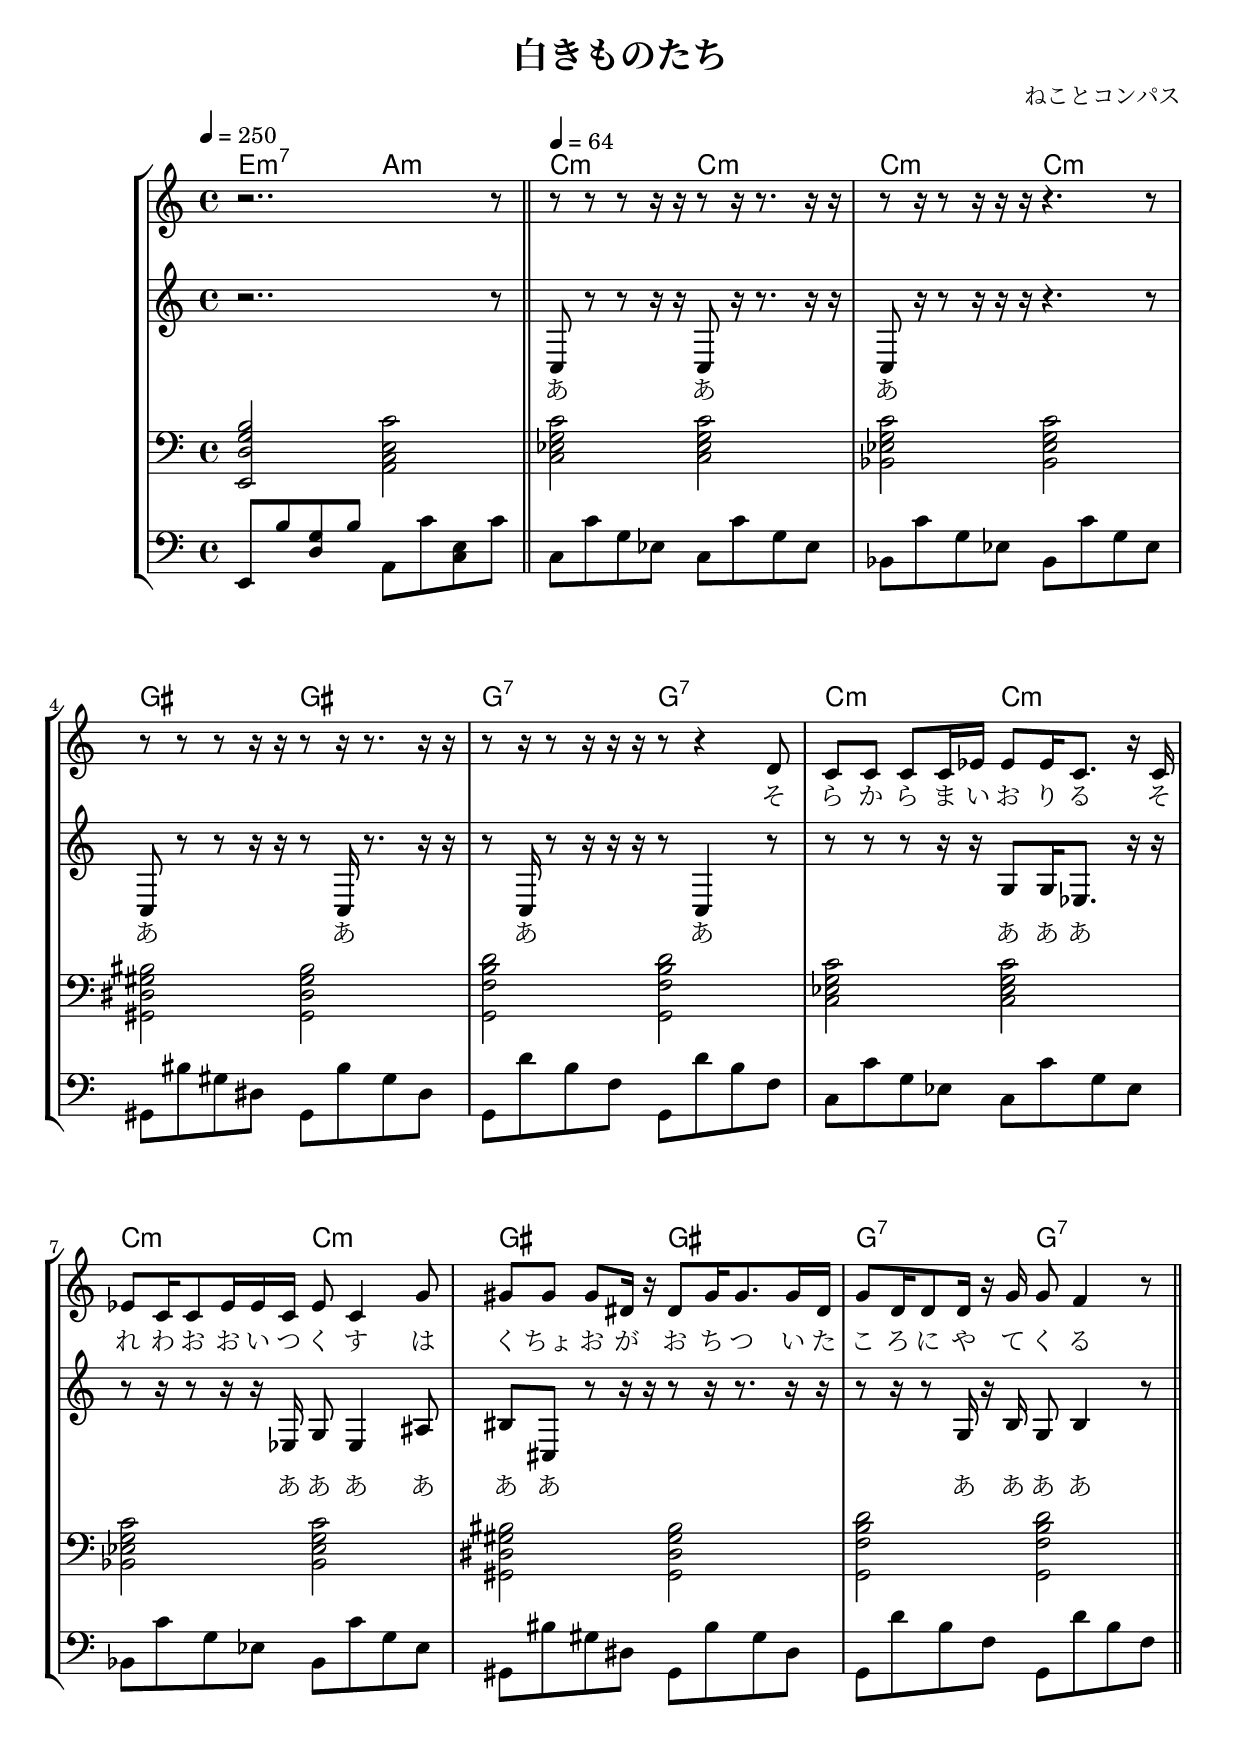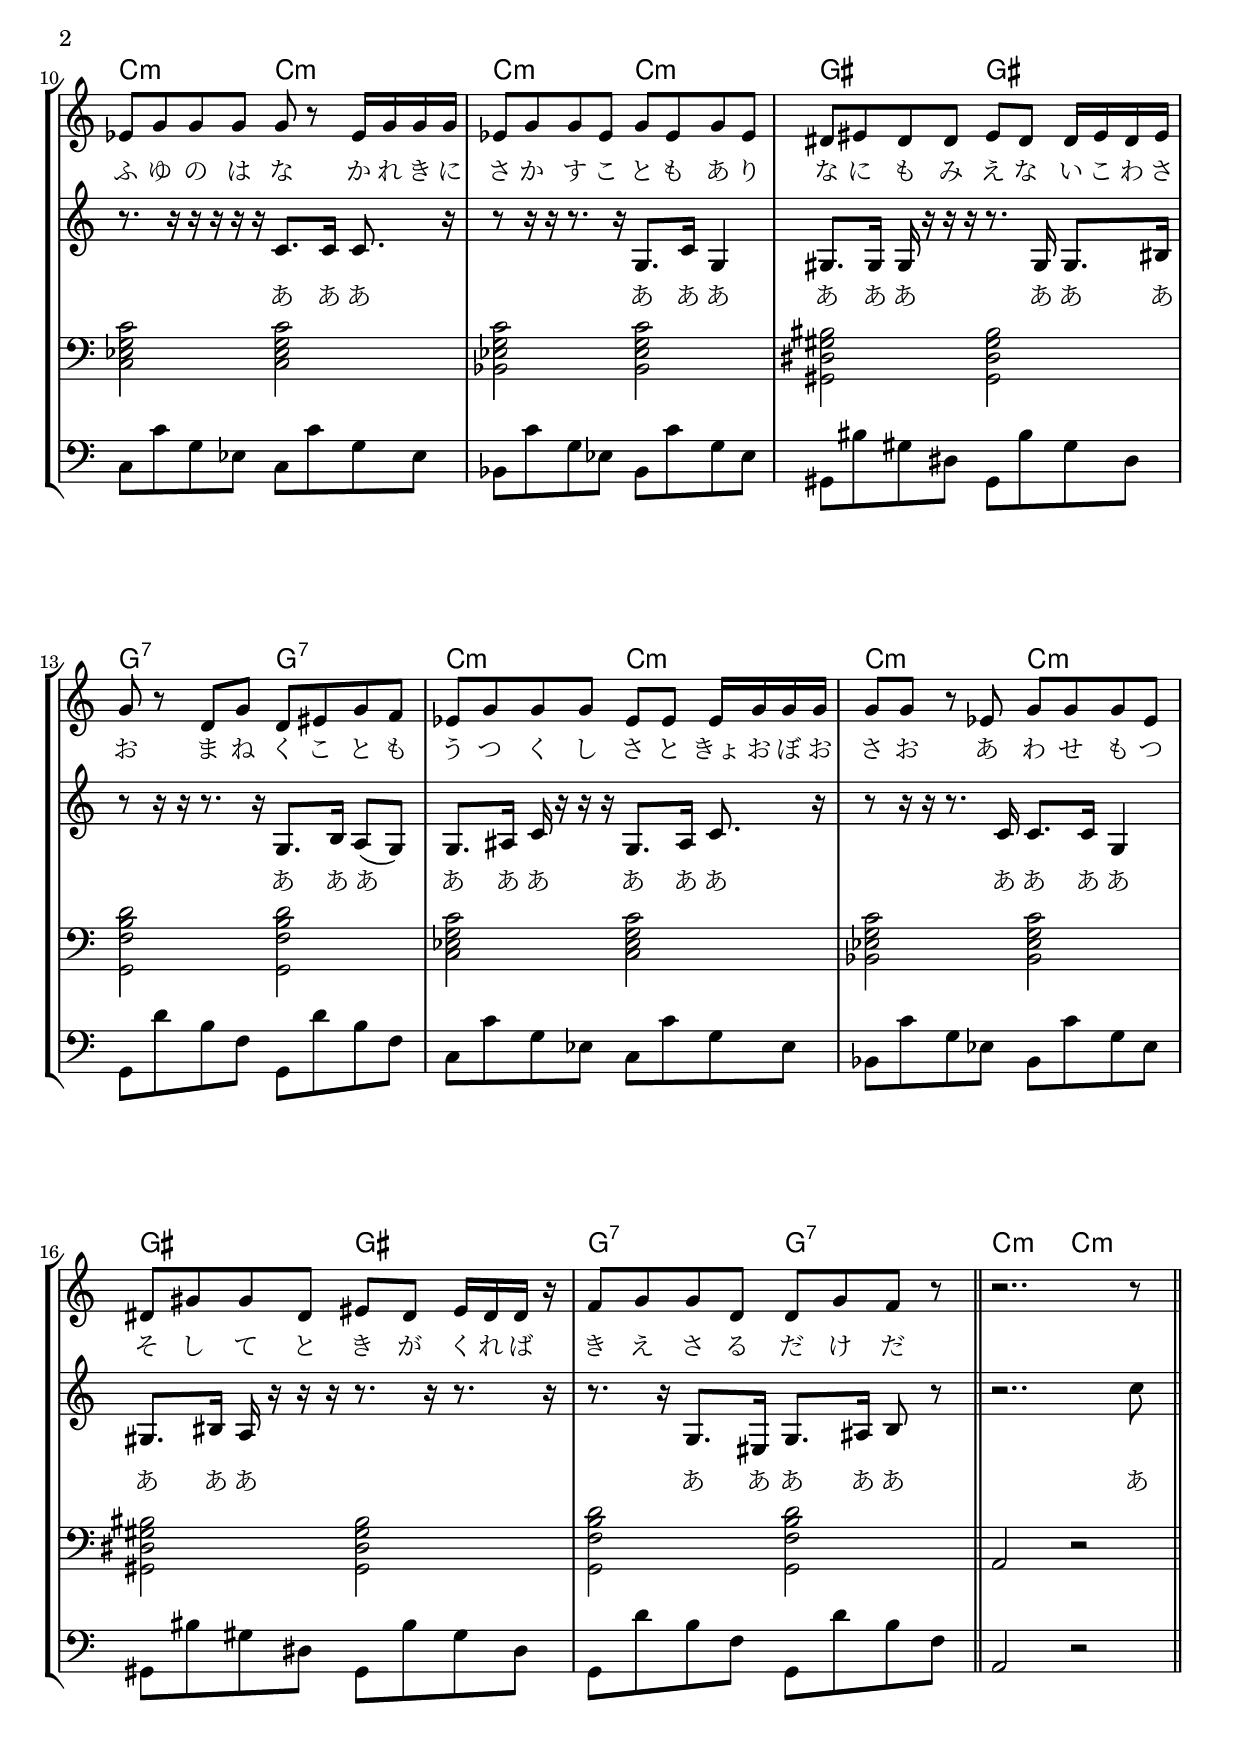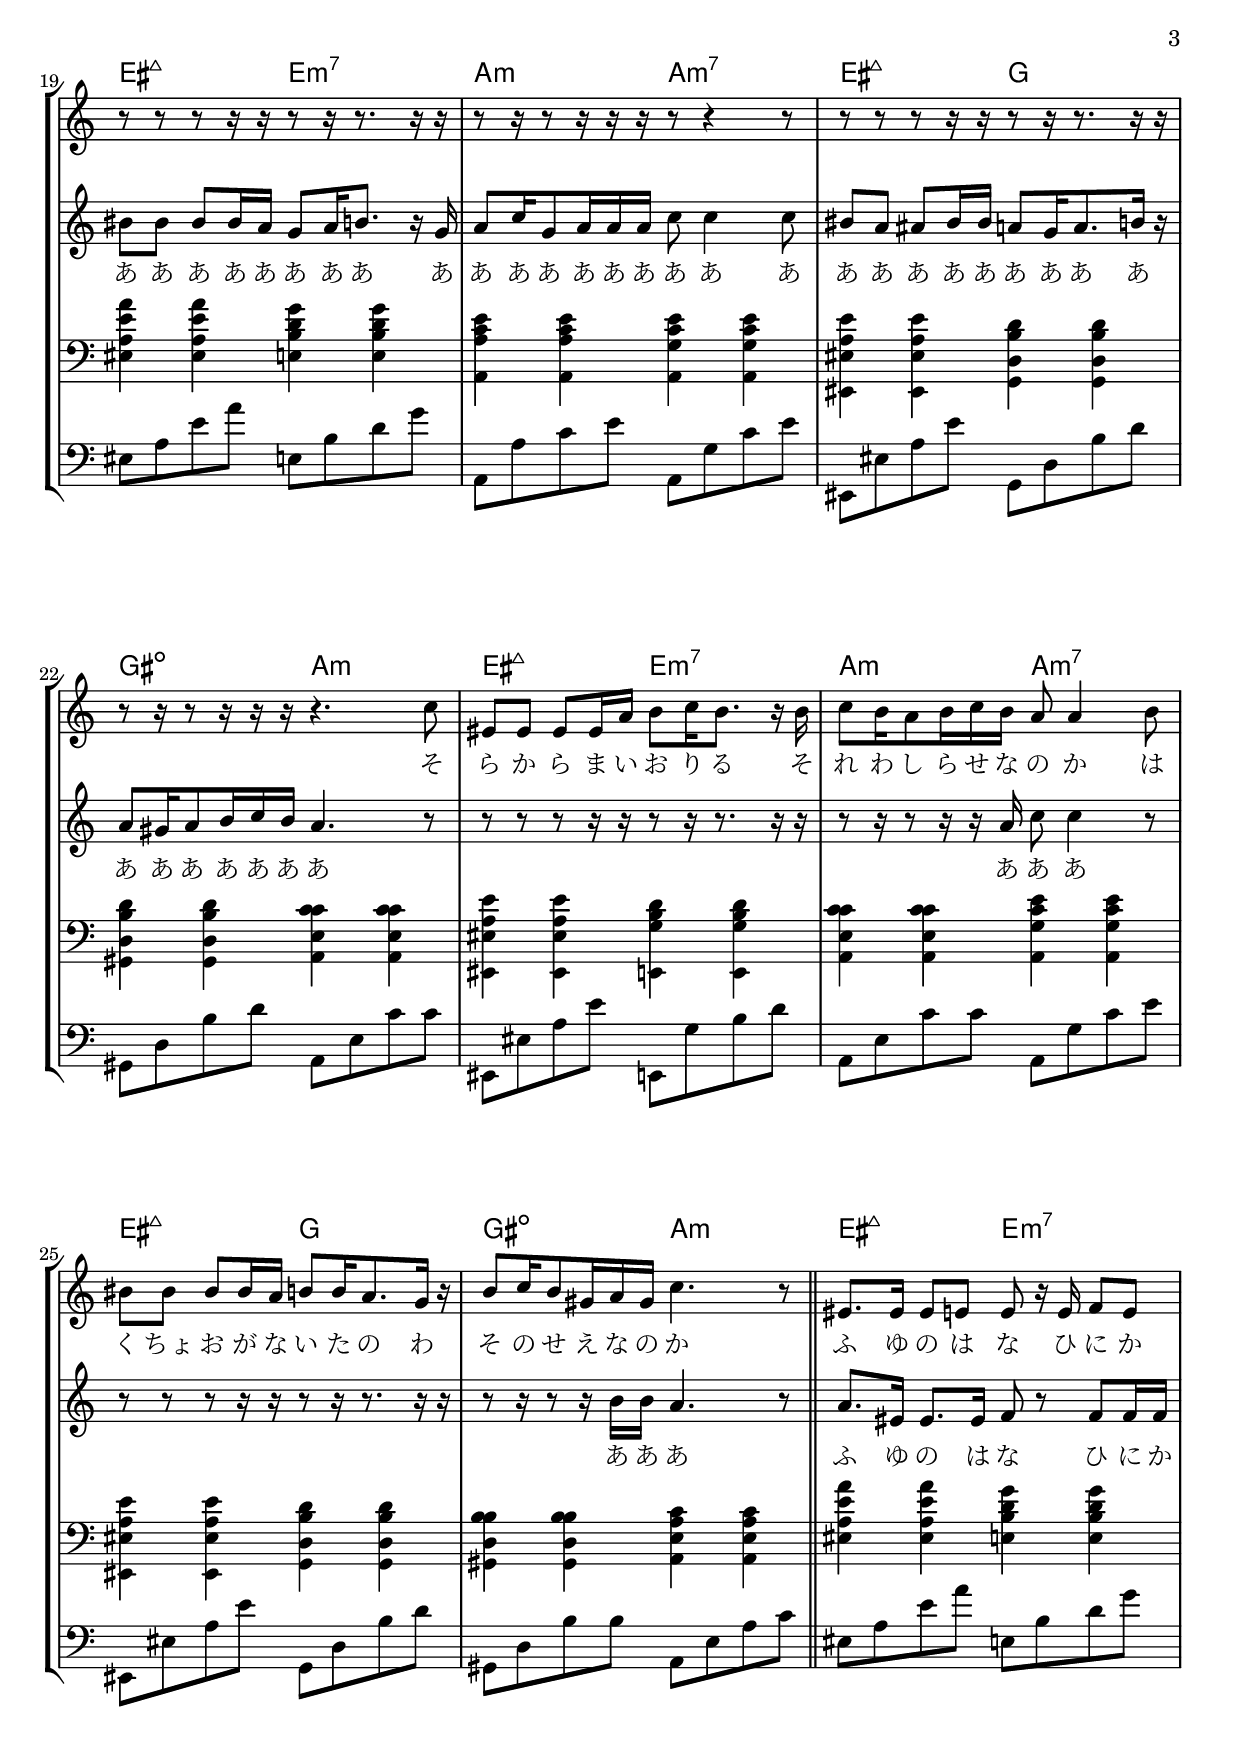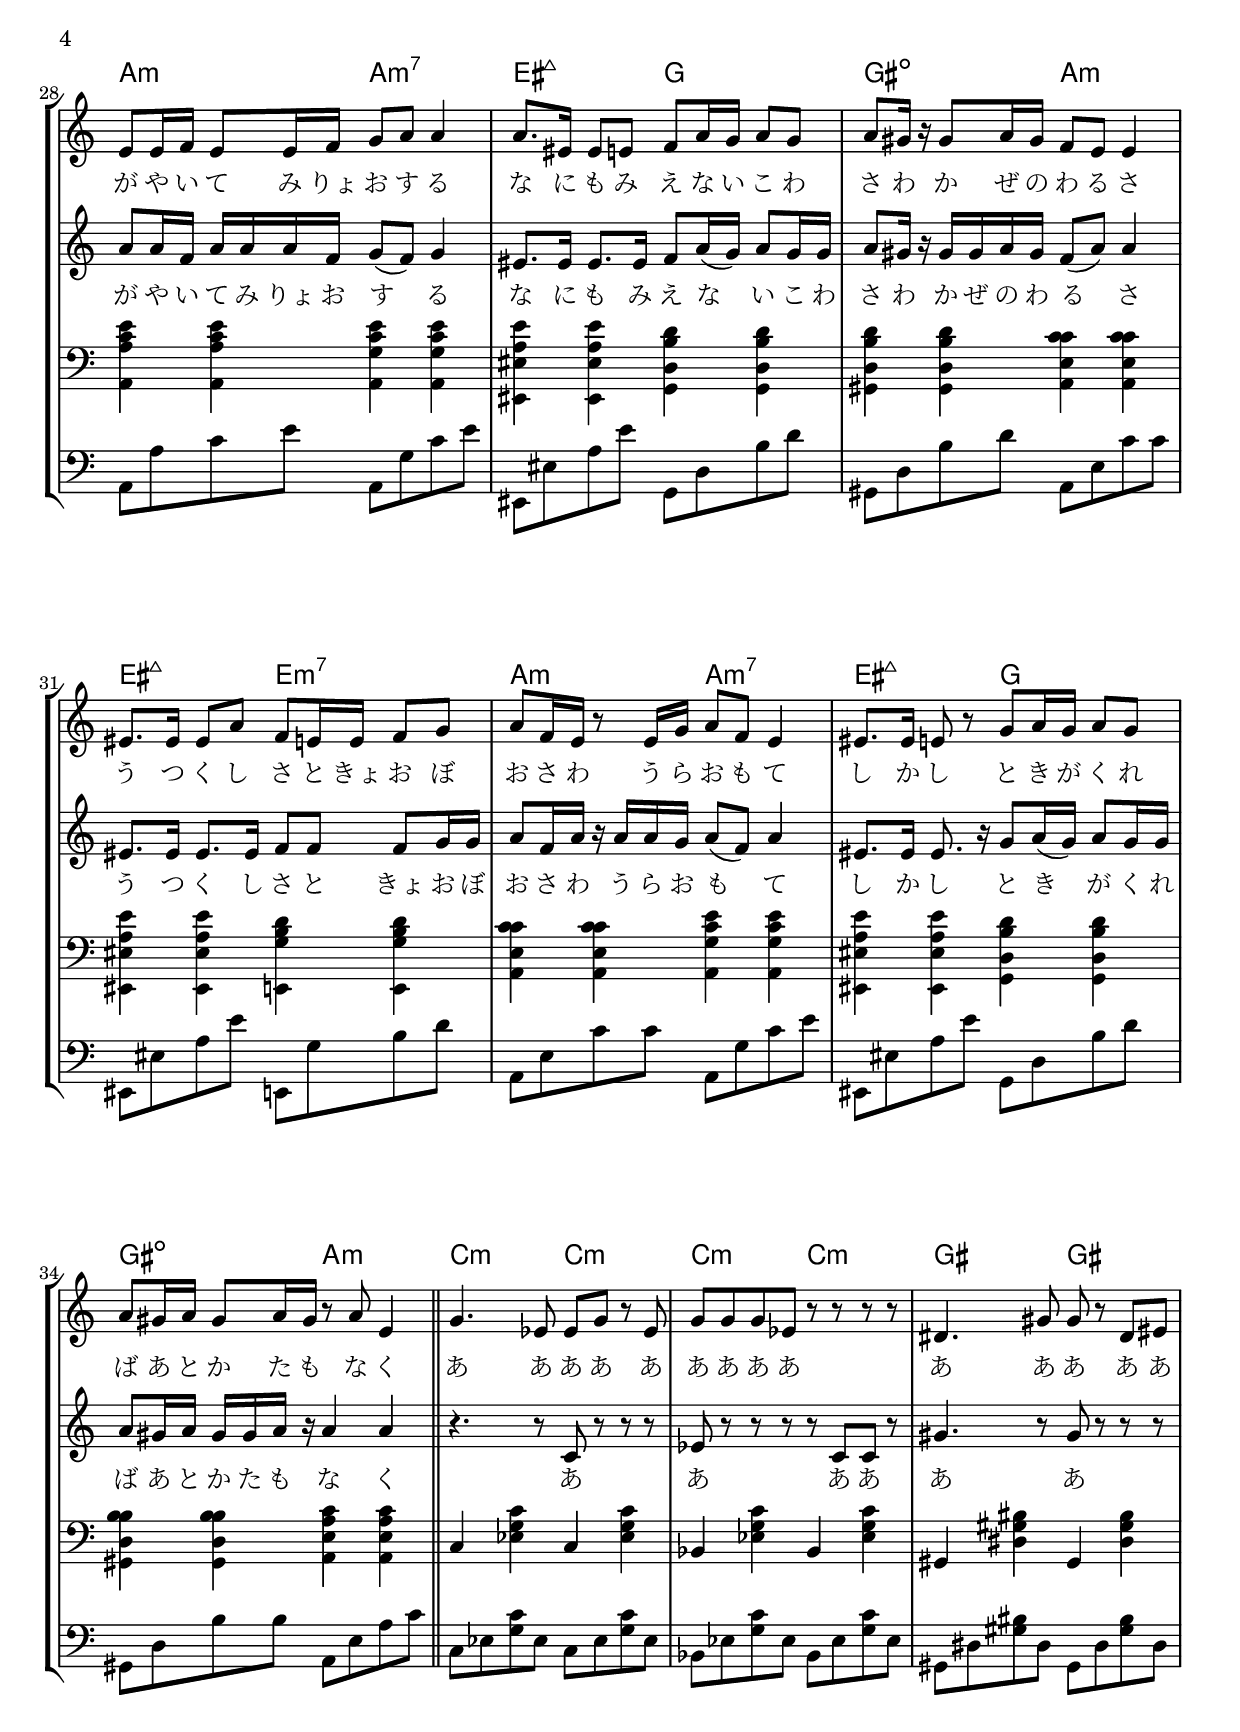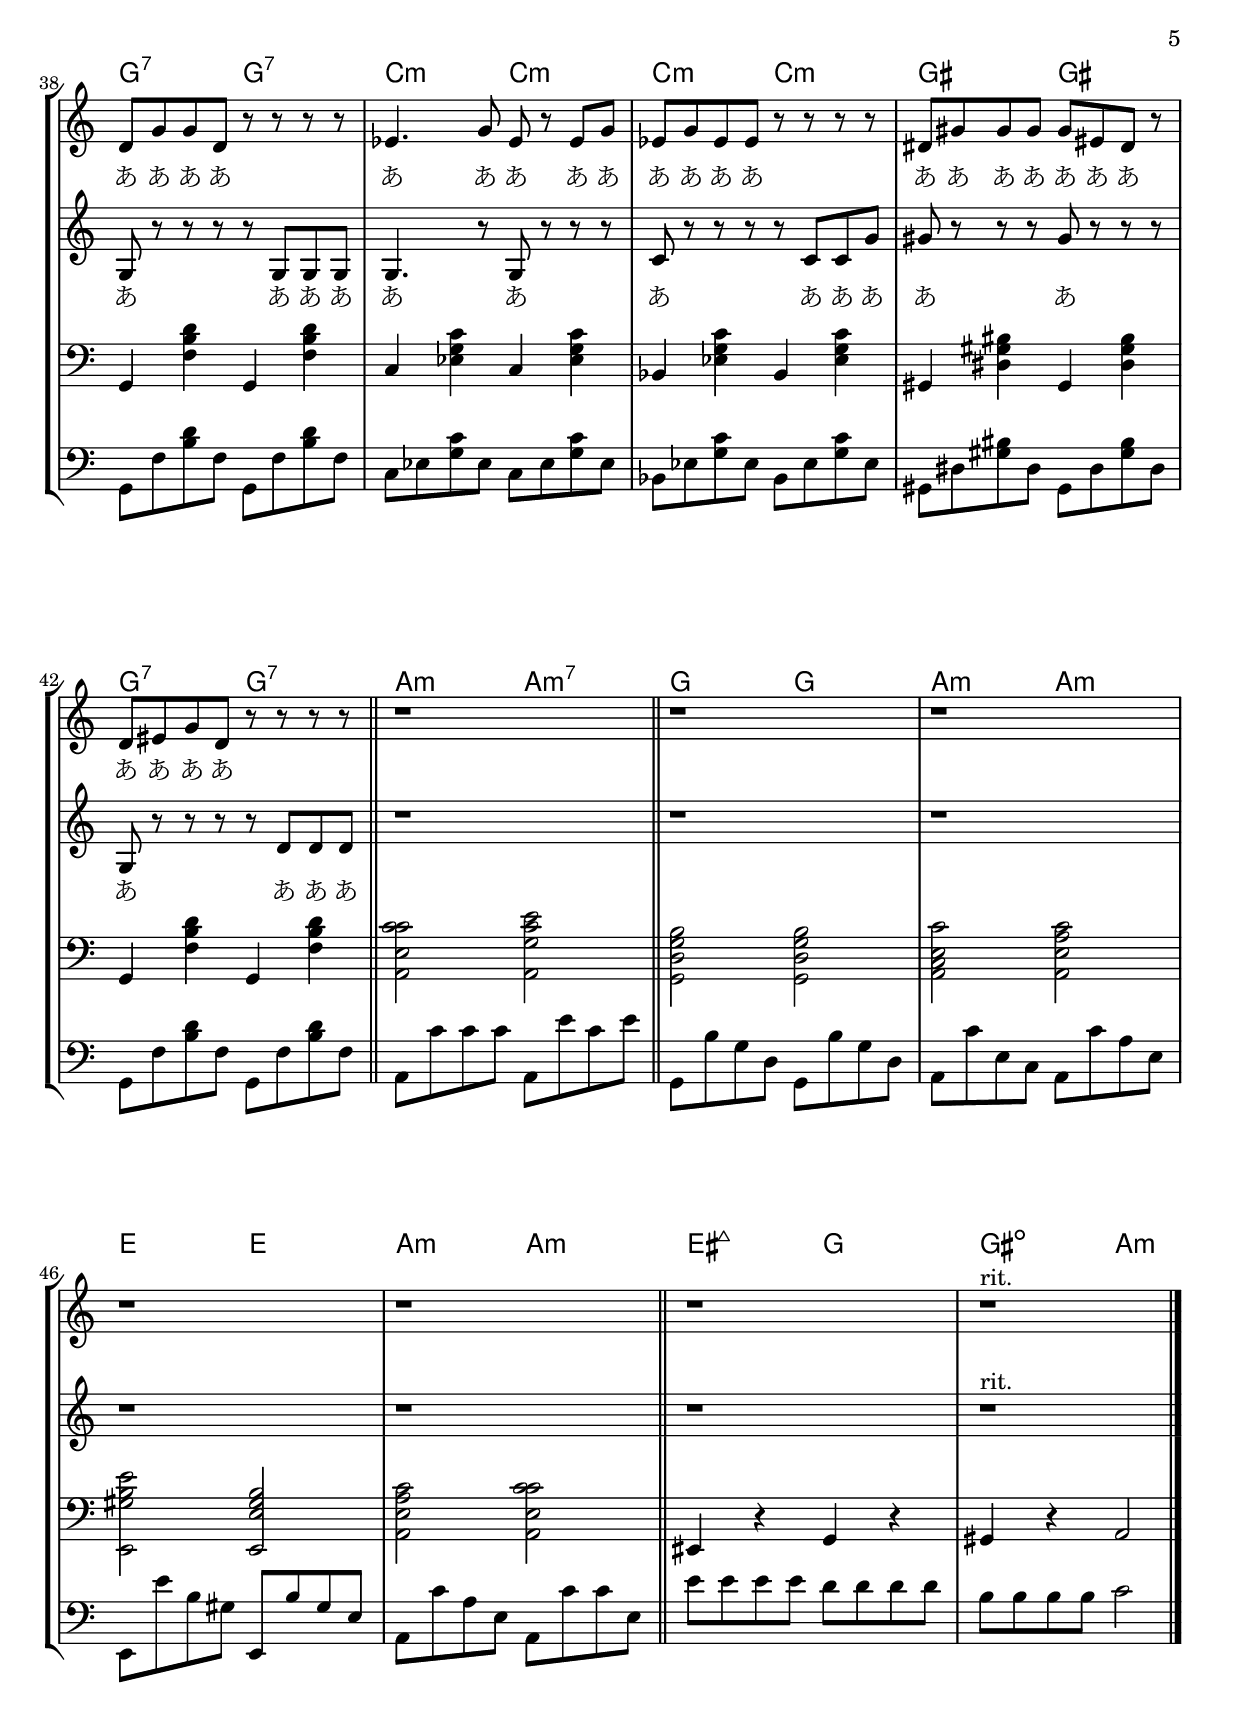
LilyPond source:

\version "2.12.1"

\header {
	title = \markup {白きものたち}
	composer = \markup \center-column {ねことコンパス}
}

harmony = \chordmode {
	e2:min7 a:m 

	c:m c:m c:m c:m gis gis g:7 g:7 c:m c:m c:m c:m gis gis g:7 g:7 

	c:m c:m c:m c:m gis gis g:7 g:7 c:m c:m c:m c:m gis gis g:7 g:7 

	c:m c:m 

	eis:maj7 e:min7 a:m a:min7 eis:maj7 g gis:dim a:m eis:maj7 e:min7 a:m a:min7 eis:maj7 g gis:dim a:m 

	eis:maj7 e:min7 a:m a:min7 eis:maj7 g gis:dim a:m eis:maj7 e:min7 a:m a:min7 eis:maj7 g gis:dim a:m 

	c:m c:m c:m c:m gis gis g:7 g:7 c:m c:m c:m c:m gis gis g:7 g:7 

	a:m a:min7 

	g g a:m a:m e e a:m a:m 

	eis:maj7 g gis:dim a:m 
}

melody = {
	\key c \major
	\tempo 4 = 250
	r2.. 
	\set Staff.midiInstrument = #"mmi0.45"
	r8 
		\tempo 4 = 64
r8  r8  r8  r16  r16  r8  r16  r8.  r16  r16 
	r8  r16  r8  r16  r16  r16  r4.  r8 
	r8  r8  r8  r16  r16  r8  r16  r8.  r16  r16 
	r8  r16  r8  r16  r16  r16  r8  r4  d'8 
	c'8  c'8  c'8  c'16  es'16  es'8  es'16  c'8.  r16  c'16 
	es'8  c'16  c'8  es'16  es'16  c'16  es'8  c'4  g'8 
	gis'8  gis'8  gis'8  dis'16  r16  dis'8  gis'16  gis'8.  gis'16  dis'16 
	g'8  d'16  d'8  d'16  r16  g'16  g'8  f'4  	r8 	\set Staff.midiInstrument = #"mmi0.45"
	es'8  g'8  g'8  g'8  g'8  r8  es'16  g'16  g'16  g'16 
	es'8  g'8  g'8  es'8  g'8  es'8  g'8  es'8 
	dis'8  eis'8  dis'8  dis'8  eis'8  dis'8  dis'16  eis'16  dis'16  eis'16 
	g'8  r8  d'8  g'8  d'8  eis'8  g'8  f'8 
	es'8  g'8  g'8  g'8  es'8  es'8  es'16  g'16  g'16  g'16 
	g'8  g'8  r8  es'8  g'8  g'8  g'8  es'8 
	dis'8  gis'8  gis'8  dis'8  eis'8  dis'8  eis'16  dis'16  dis'16  r16 
	f'8  g'8  g'8  d'8  d'8  g'8  f'8  	r8 	r2.. 
	\set Staff.midiInstrument = #"fss0.39"
	r8 
	r8  r8  r8  r16  r16  r8  r16  r8.  r16  r16 
	r8  r16  r8  r16  r16  r16  r8  r4  r8 
	r8  r8  r8  r16  r16  r8  r16  r8.  r16  r16 
	r8  r16  r8  r16  r16  r16  r4.  c''8 
	eis'8  eis'8  eis'8  eis'16  a'16  b'8  c''16  b'8.  r16  b'16 
	c''8  b'16  a'8  b'16  c''16  b'16  a'8  a'4  b'8 
	bis'8  bis'8  bis'8  bis'16  a'16  b'8  b'16  a'8.  g'16  r16 
	b'8  c''16  b'8  gis'16  a'16  gis'16  c''4.  	r8 	\set Staff.midiInstrument = #"fss0.39"
	eis'8.  eis'16  eis'8  e'8  e'8  r16  e'16  f'8  e'8 
	e'8  e'16  f'16  e'8  e'16  f'16  g'8  a'8  a'4 
	a'8.  eis'16  eis'8  e'8  f'8  a'16  g'16  a'8  g'8 
	a'8  gis'16  r16  gis'8  a'16  gis'16  f'8  e'8  e'4 
	eis'8.  eis'16  eis'8  a'8  f'8  e'16  e'16  f'8  g'8 
	a'8  f'16  e'16  r8  e'16  g'16  a'8  f'8  e'4 
	eis'8.  eis'16  e'8  r8  g'8  a'16  g'16  a'8  g'8 
	a'8  gis'16  a'16  gis'8  a'16  gis'16  r8  a'8  e'4
	\set Staff.midiInstrument = #"Electric Grand"
	g'4.  es'8  es'8  g'8  r8  es'8 
	g'8  g'8  g'8  es'8  r8  r8  r8  r8 
	dis'4.  gis'8  gis'8  r8  dis'8  eis'8 
	d'8  g'8  g'8  d'8  r8  r8  r8  r8 
	es'4.  g'8  es'8  r8  es'8  g'8 
	es'8  g'8  es'8  es'8  r8  r8  r8  r8 
	dis'8  gis'8  gis'8  gis'8  gis'8  eis'8  dis'8  r8 
	d'8  eis'8  g'8  d'8  r8  r8  r8  r8
	r1   
	r1 | r1 | r1 | r1   
	r1 | r1^"rit." \bar "|."
}

words = \lyricmode {
	
	そ  ら  か  ら  ま  い  お  り  る  そ  れ  わ  お  お  い  つ  く  す  は  く  ちょ  お  が  お  ち  つ  い  た  こ  ろ  に  や  て  く  る  
	ふ  ゆ  の  は  な  か  れ  き  に  さ  か  す  こ  と  も  あ  り  な  に  も  み  え  な  い  こ  わ  さ  お  ま  ね  く  こ  と  も  う  つ  く  し  さ  と  きょ  お  ぼ  お  さ  お  あ  わ  せ  も  つ  そ  し  て  と  き  が  く  れ  ば  き  え  さ  る  だ  け  だ  
	
	そ  ら  か  ら  ま  い  お  り  る  そ  れ  わ  し  ら  せ  な  の  か  は  く  ちょ  お  が  な  い  た  の  わ  そ  の  せ  え  な  の  か  
	ふ  ゆ  の  は  な  ひ  に  か  が  や  い  て  み  りょ  お  す  る  な  に  も  み  え  な  い  こ  わ  さ  わ  か  ぜ  の  わ  る  さ  う  つ  く  し  さ  と  きょ  お  ぼ  お  さ  わ  う  ら  お  も  て  し  か  し  と  き  が  く  れ  ば  あ  と  か  た  も  な  く  
	あ  あ  あ  あ  あ  あ  あ  あ  あ  あ  あ  あ  あ  あ  あ  あ  あ  あ  あ  あ  あ  あ  あ  あ  あ  あ  あ  あ  あ  あ  あ  あ  あ  あ  あ  あ  あ  あ  
	
	
	
}

secondmelody = {
	\key c \major
	\tempo 4 = 250
	r2.. 
	\set Staff.midiInstrument = #"Church organ"
	r8 
		\tempo 4 = 64
c8  r8  r8  r16  r16  c8  r16  r8.  r16  r16 
	c8  r16  r8  r16  r16  r16  r4.  r8 
	c8  r8  r8  r16  r16  r8  c16  r8.  r16  r16 
	r8  c16  r8  r16  r16  r16  r8  c4  r8 
	r8  r8  r8  r16  r16  g8  g16  es8.  r16  r16 
	r8  r16  r8  r16  r16  es16  g8  es4  ais8 
	bis8  cis8  r8  r16  r16  r8  r16  r8.  r16  r16 
	r8  r16  r8  g16  r16  b16  g8  b4  	r8 	\set Staff.midiInstrument = #"Guitar Fret Noise"
	r8.  r16  r16  r16  r16  r16  c'8.  c'16  c'8.  r16 
	r8  r16  r16  r8.  r16  g8.  c'16  g4 
	gis8.  gis16  gis16  r16  r16  r16  r8.  gis16  gis8.  bis16 
	r8  r16  r16  r8.  r16  g8.  b16  a8  (g8) 
	g8.  ais16  c'16  r16  r16  r16  g8.  ais16  c'8.  r16 
	r8  r16  r16  r8.  c'16  c'8.  c'16  g4 
	gis8.  bis16  a16  r16  r16  r16  r8.  r16  r8.  r16 
	r8.  r16  g8.  eis16  g8.  ais16  b8  	r8 	r2.. 
	\set Staff.midiInstrument = #"Lead 6 (voice)"
	c''8 
	bis'8  bis'8  bis'8  bis'16  a'16  g'8  a'16  b'8.  r16  g'16 
	a'8  c''16  g'8  a'16  a'16  a'16  c''8  c''4  c''8 
	bis'8  a'8  ais'8  bis'16  bis'16  a'8  g'16  a'8.  b'16  r16 
	a'8  gis'16  a'8  b'16  c''16  b'16  a'4.  r8 
	r8  r8  r8  r16  r16  r8  r16  r8.  r16  r16 
	r8  r16  r8  r16  r16  a'16  c''8  c''4  r8 
	r8  r8  r8  r16  r16  r8  r16  r8.  r16  r16 
	r8  r16  r8  r16  b'16  b'16  a'4.  	r8 	\set Staff.midiInstrument = #"fss0.42"
	a'8.  eis'16  eis'8.  eis'16  f'8  r8  f'8  f'16  f'16 
	a'8  a'16  f'16  a'16  a'16  a'16  f'16  g'8  (f'8)  g'4 
	eis'8.  eis'16  eis'8.  eis'16  f'8  a'16  (g'16)  a'8  g'16  g'16 
	a'8  gis'16  r16  gis'16  gis'16  a'16  gis'16  f'8  (a'8)  a'4 
	eis'8.  eis'16  eis'8.  eis'16  f'8  f'8  f'8  g'16  g'16 
	a'8  f'16  a'16  r16  a'16  a'16  g'16  a'8  (f'8)  a'4 
	eis'8.  eis'16  eis'8.  r16  g'8  a'16  (g'16)  a'8  g'16  g'16 
	a'8  gis'16  a'16  gis'16  gis'16  a'16  r16  a'4  a'4
	\set Staff.midiInstrument = #"Viola"
	r4.  r8  c'8  r8  r8  r8 
	es'8  r8  r8  r8  r8  c'8  c'8  r8 
	gis'4.  r8  gis'8  r8  r8  r8 
	g8  r8  r8  r8  r8  g8  g8  g8 
	g4.  r8  g8  r8  r8  r8 
	c'8  r8  r8  r8  r8  c'8  c'8  g'8 
	gis'8  r8  r8  r8  gis'8  r8  r8  r8 
	g8  r8  r8  r8  r8  d'8  d'8  d'8
	r1   
	r1 | r1 | r1 | r1   
	r1 | r1^"rit." \bar "|."
}

secondwords = \lyricmode {
	
	あ  あ  あ  あ  あ  あ  あ  あ  あ  あ  あ  あ  あ  あ  あ  あ  あ  あ  あ  あ  
	あ  あ  あ  あ  あ  あ  あ  あ  あ  あ  あ  あ  あ  あ  あ  あ  あ  あ  あ  あ  あ  あ  あ  あ  あ  あ  あ  あ  あ  あ  あ  あ  あ  
	
	あ  あ  あ  あ  あ  あ  あ  あ  あ  あ  あ  あ  あ  あ  あ  あ  あ  あ  あ  あ  あ  あ  あ  あ  あ  あ  あ  あ  あ  あ  あ  あ  あ  あ  あ  あ  あ  あ  あ  あ  あ  
	ふ  ゆ  の  は  な  ひ  に  か  が  や  い  て  み  りょ  お  す  る  な  に  も  み  え  な  い  こ  わ  さ  わ  か  ぜ  の  わ  る  さ  う  つ  く  し  さ  と  きょ  お  ぼ  お  さ  わ  う  ら  お  も  て  し  か  し  と  き  が  く  れ  ば  あ  と  か  た  も  な  く  
	あ  あ  あ  あ  あ  あ  あ  あ  あ  あ  あ  あ  あ  あ  あ  あ  あ  あ  あ  あ  あ  あ  
	
	
	
}

tempochange = {
	\tempo 4 = 250
	r1 \bar "||"
	\tempo 4 = 64
	r1 | r1 | r1 | r1 | r1 | r1 | r1 | r1 \bar "||"
	\tempo 4 = 64
	r1 | r1 | r1 | r1 | r1 | r1 | r1 | r1 \bar "||"
	\tempo 4 = 64
	r1 \bar "||"
	\tempo 4 = 64
	r1 | r1 | r1 | r1 | r1 | r1 | r1 | r1 \bar "||"
	\tempo 4 = 64
	r1 | r1 | r1 | r1 | r1 | r1 | r1 | r1 \bar "||"
	\tempo 4 = 64
	r1 | r1 | r1 | r1 | r1 | r1 | r1 | r1 \bar "||"
	\tempo 4 = 64
	r1 \bar "||"
	\tempo 4 = 64
	r1 | r1 | r1 | r1 \bar "||"
	\tempo 4 = 64
	r1 | \tempo 4 = 48 r2 \tempo 4 = 42 r2 \bar "|."
}

mainacc = {
	\clef bass
	\set Staff.midiInstrument = #"Acoustic grand"
	\key c \major
	\tempo 4 = 250
	<e, d g b>2
	<a, c e c'>2
	\bar "||"

	\set Staff.midiInstrument = #"Synthstrings 2"
	\tempo 4 = 64
	<c es g c'>2
	<c es g c'>2
	<bes, es g c'>2
	<bes, es g c'>2
	<gis, dis gis bis>2
	<gis, dis gis bis>2
	<g, f b d'>2
	<g, f b d'>2
	<c es g c'>2
	<c es g c'>2
	<bes, es g c'>2
	<bes, es g c'>2
	<gis, dis gis bis>2
	<gis, dis gis bis>2
	<g, f b d'>2
	<g, f b d'>2
	\bar "||"

	\set Staff.midiInstrument = #"String Ensemble 1"
	<c es g c'>2
	<c es g c'>2
	<bes, es g c'>2
	<bes, es g c'>2
	<gis, dis gis bis>2
	<gis, dis gis bis>2
	<g, f b d'>2
	<g, f b d'>2
	<c es g c'>2
	<c es g c'>2
	<bes, es g c'>2
	<bes, es g c'>2
	<gis, dis gis bis>2
	<gis, dis gis bis>2
	<g, f b d'>2
	<g, f b d'>2
	\bar "||"

	\set Staff.midiInstrument = #"Taiko Drum"
	a,2
	r2
	\bar "||"

	\set Staff.midiInstrument = #"Synth Voice"
	<eis a e' a'>4 <eis a e' a'>4
	<e b d' g'>4 <e b d' g'>4
	<a, a c' e'>4 <a, a c' e'>4
	<a, g c' e'>4 <a, g c' e'>4
	<eis, eis a e'>4 <eis, eis a e'>4
	<g, d b d'>4 <g, d b d'>4
	<gis, d b d'>4 <gis, d b d'>4
	<a, e c' c'>4 <a, e c' c'>4
	<eis, eis a e'>4 <eis, eis a e'>4
	<e, g b d'>4 <e, g b d'>4
	<a, e c' c'>4 <a, e c' c'>4
	<a, g c' e'>4 <a, g c' e'>4
	<eis, eis a e'>4 <eis, eis a e'>4
	<g, d b d'>4 <g, d b d'>4
	<gis, d b b>4 <gis, d b b>4
	<a, e a c'>4 <a, e a c'>4
	\bar "||"

	\set Staff.midiInstrument = #"Pad 4 (choir)"
	<eis a e' a'>4 <eis a e' a'>4
	<e b d' g'>4 <e b d' g'>4
	<a, a c' e'>4 <a, a c' e'>4
	<a, g c' e'>4 <a, g c' e'>4
	<eis, eis a e'>4 <eis, eis a e'>4
	<g, d b d'>4 <g, d b d'>4
	<gis, d b d'>4 <gis, d b d'>4
	<a, e c' c'>4 <a, e c' c'>4
	<eis, eis a e'>4 <eis, eis a e'>4
	<e, g b d'>4 <e, g b d'>4
	<a, e c' c'>4 <a, e c' c'>4
	<a, g c' e'>4 <a, g c' e'>4
	<eis, eis a e'>4 <eis, eis a e'>4
	<g, d b d'>4 <g, d b d'>4
	<gis, d b b>4 <gis, d b b>4
	<a, e a c'>4 <a, e a c'>4
	\bar "||"

	\set Staff.midiInstrument = #"Acoustic grand"
	c4 <es g c'>4
	c4 <es g c'>4
	bes,4 <es g c'>4
	bes,4 <es g c'>4
	gis,4 <dis gis bis>4
	gis,4 <dis gis bis>4
	g,4 <f b d'>4
	g,4 <f b d'>4
	c4 <es g c'>4
	c4 <es g c'>4
	bes,4 <es g c'>4
	bes,4 <es g c'>4
	gis,4 <dis gis bis>4
	gis,4 <dis gis bis>4
	g,4 <f b d'>4
	g,4 <f b d'>4
	\bar "||"

	\set Staff.midiInstrument = #"French horn"
	<a, e c' c'>2
	<a, g c' e'>2
	\bar "||"

	\set Staff.midiInstrument = #"FX 4 (atmosphere)"
	<g, d g b>2
	<g, d g b>2
	<a, c e c'>2
	<a, e a c'>2
	<e, gis b e'>2
	<e, e gis b>2
	<a, e a c'>2
	<a, e c' c'>2
	\bar "||"

	\set Staff.midiInstrument = #"Synth Voice"
	eis,4 r4
	g,4 r4
	gis,4 r4
	a,2
	\bar "|."
}

subacc = {
	\clef bass
	\set Staff.midiInstrument = #"Pizzicato Strings"
	\key c \major
	\tempo 4 = 250
	e,8 b <d g> b
	a,8 c' <c e> c'
	\bar "||"

	\set Staff.midiInstrument = #"Synth Voice"
	\tempo 4 = 64
	c8 c' g es
	c8 c' g es
	bes,8 c' g es
	bes,8 c' g es
	gis,8 bis gis dis
	gis,8 bis gis dis
	g,8 d' b f
	g,8 d' b f
	c8 c' g es
	c8 c' g es
	bes,8 c' g es
	bes,8 c' g es
	gis,8 bis gis dis
	gis,8 bis gis dis
	g,8 d' b f
	g,8 d' b f
	\bar "||"

	\set Staff.midiInstrument = #"Pad 4 (choir)"
	c8 c' g es
	c8 c' g es
	bes,8 c' g es
	bes,8 c' g es
	gis,8 bis gis dis
	gis,8 bis gis dis
	g,8 d' b f
	g,8 d' b f
	c8 c' g es
	c8 c' g es
	bes,8 c' g es
	bes,8 c' g es
	gis,8 bis gis dis
	gis,8 bis gis dis
	g,8 d' b f
	g,8 d' b f
	\bar "||"

	\set Staff.midiInstrument = #"Taiko Drum"
	a,2
	r2
	\bar "||"

	\set Staff.midiInstrument = #"Choir Aahs"
	eis8 a8 e'8 a'8
	e8 b8 d'8 g'8
	a,8 a8 c'8 e'8
	a,8 g8 c'8 e'8
	eis,8 eis8 a8 e'8
	g,8 d8 b8 d'8
	gis,8 d8 b8 d'8
	a,8 e8 c'8 c'8
	eis,8 eis8 a8 e'8
	e,8 g8 b8 d'8
	a,8 e8 c'8 c'8
	a,8 g8 c'8 e'8
	eis,8 eis8 a8 e'8
	g,8 d8 b8 d'8
	gis,8 d8 b8 b8
	a,8 e8 a8 c'8
	\bar "||"

	\set Staff.midiInstrument = #"FX 7 (echoes)"
	eis8 a8 e'8 a'8
	e8 b8 d'8 g'8
	a,8 a8 c'8 e'8
	a,8 g8 c'8 e'8
	eis,8 eis8 a8 e'8
	g,8 d8 b8 d'8
	gis,8 d8 b8 d'8
	a,8 e8 c'8 c'8
	eis,8 eis8 a8 e'8
	e,8 g8 b8 d'8
	a,8 e8 c'8 c'8
	a,8 g8 c'8 e'8
	eis,8 eis8 a8 e'8
	g,8 d8 b8 d'8
	gis,8 d8 b8 b8
	a,8 e8 a8 c'8
	\bar "||"

	\set Staff.midiInstrument = #"Bright Acoustic"
	c8 es <g c'> es
	c8 es <g c'> es
	bes,8 es <g c'> es
	bes,8 es <g c'> es
	gis,8 dis <gis bis> dis
	gis,8 dis <gis bis> dis
	g,8 f <b d'> f
	g,8 f <b d'> f
	c8 es <g c'> es
	c8 es <g c'> es
	bes,8 es <g c'> es
	bes,8 es <g c'> es
	gis,8 dis <gis bis> dis
	gis,8 dis <gis bis> dis
	g,8 f <b d'> f
	g,8 f <b d'> f
	\bar "||"

	\set Staff.midiInstrument = #"Pizzicato Strings"
	a,8 c' c' c'
	a,8 e' c' e'
	\bar "||"

	\set Staff.midiInstrument = #"Lead 4 (chiff)"
	g,8 b g d
	g,8 b g d
	a,8 c' e c
	a,8 c' a e
	e,8 e' b gis
	e,8 b gis e
	a,8 c' a e
	a,8 c' c' e
	\bar "||"

	\set Staff.midiInstrument = #"Celesta"
	e'8 e'8 e'8 e'8
	d'8 d'8 d'8 d'8
	b8 b8 b8 b8
	c'2
	\bar "|."
}

percA = {
	\drummode {
	\times 16/32{ hh2 hh8. hh1 r4 r16 } \bar "||"
	r1  |r1  |r1  |r1  |r1  |r1  |r1  |r2 r8 hho4 hho8  \bar "||"
	r1  |r2. hho4  |r1  |r2. hho4  |r1  |r2. hho4  |r1  |r2. hho4  \bar "||"
	r1 \bar "||"
	cymr4 cymr4 cymr4 cymr4  |cymr4 cymr8 cymr16 cymr16 cymr4 cymr4  |cymr4 cymr4 cymr4 cymr4  |cymr4 cymr2.  |cymr4 cymr4 cymr4 cymr4  |cymr4 cymr8 cymr16 cymr16 cymr4 cymr4  |cymr4 cymr4 cymr4 cymr4  |cymr4 cymr2.  \bar "||"
	r8 cymr16 cymr16 cymr8 cymr16 cymr16 cymr8 cymr16 cymr16 cymr8 cymr8  |cymr8 cymr16 cymr16 cymr8 cymr16 cymr16 cymr8 cymr16 cymr16 cymr8 cymr8  |cymr8 cymr16 cymr16 cymr8 cymr16 cymr16 cymr8 cymr16 cymr16 cymr8 cymr16 cymr16  |cymr8 cymr16 cymr16 cymr8 cymr16 cymr16 cymr8 cymr16 cymr16 cymr8 cymr8  |r8 cymr16 cymr16 cymr8 cymr16 cymr16 cymr8 cymr16 cymr16 cymr8 cymr8  |cymr8 cymr16 cymr16 cymr8 cymr16 cymr16 cymr8 cymr16 cymr16 cymr8 cymr8  |cymr8 cymr16 cymr16 cymr8 cymr16 cymr16 cymr8 cymr16 cymr16 cymr8 cymr16 cymr16  |cymr8 cymr16 cymr16 cymr8 cymr16 cymr16 cymr8 cymr16 cymr16 cymr8 cymr8  \bar "||"
	r1 |r1 |r1 |r1 |r1 |r1 |r1 |r1 \bar "||"
	r2 r8 hho4 hho8  \bar "||"
	cymr4 cymr4 cymr4 cymr4  |cymr4 cymr8 cymr16 cymr16 cymr4 cymr4  |cymr4 cymr4 cymr4 cymr4  |cymr4 cymr2.  \bar "||"
	r1  |r2 r8 hho4 hho8  \bar "|."
	}
}

percB = {
	\drummode {
	\times 16/32{ r8 hhp4 hhp4 hhp8 hhp1 r4 } \bar "||"
	r4. hhp2 hhp8  |r4. hhp2 hhp8  |r4. hhp2 hhp8  |r4. hhp2 hhp8  |r4. hhp2 hhp8  |r4. hhp2 hhp8  |r4. hhp2 hhp8  |hhp4 hhp4 hhp4 hhp4  \bar "||"
	r16 hhp16 hhp8 hhp16 hhp8 hhp2 r16  |r16 hhp16 hhp8 hhp16 hhp8 hhp2 r16  |r16 hhp16 hhp8 hhp16 hhp8 hhp2 r16  |r16 hhp16 hhp8 hhp16 hhp8 hhp2 r16  |r16 hhp16 hhp8 hhp16 hhp8 hhp2 r16  |r16 hhp16 hhp8 hhp16 hhp8 hhp2 r16  |r16 hhp16 hhp8 hhp16 hhp8 hhp2 r16  |r16 hhp16 hhp8 hhp16 hhp8 hhp2 hhp16  \bar "||"
	r1 \bar "||"
	r2 sn2  |r2 sn2  |r2 sn2  |r8 sn8 sn2.  |r2 sn2  |r2 sn2  |r2 sn2  |r8 sn8 sn2.  \bar "||"
	r4 sn2 sn4  |r4 sn8 sn4. sn4  |r4 sn2 sn4  |r4 sn8 sn4. sn4  |r4 sn2 sn4  |r4 sn8 sn4. sn4  |r4 sn2 sn4  |r4 sn2 sn8 sn16 sn16  \bar "||"
	r1 |r1 |r1 |r1 |r1 |r1 |r1 |r1 \bar "||"
	hhp4 hhp4 hhp4 hhp4  \bar "||"
	r2 sn2  |r2 sn2  |r2 sn2  |r8 sn8 sn2.  \bar "||"
	r4. hhp2 hhp8  |hhp4 hhp4 hhp4 hhp4  \bar "|."
	}
}

percC = {
	\drummode {
	r1  \bar "||"
	hh4 hh4 hh4 hh4  |hh4 hh4 hh4 hh4  |hh4 hh4 hh4 hh4  |hh4 hh4 hh4 hh4  |hh4 hh4 hh4 hh4  |hh4 hh4 hh4 hh4  |hh4 hh4 hh4 hh4  |r4. hh2 r8  \bar "||"
	hh8. hh8. hh2 r8  |hh8. hh8. hh2 hh8  |hh8. hh8. hh2 r8  |hh8. hh8. hh2 hh8  |hh8. hh8. hh2 r8  |hh8. hh8. hh2 hh8  |hh8. hh8. hh2 r8  |hh8. hh8. hh4 hh4 hh8  \bar "||"
	r1 \bar "||"
	bd2. r8 bd8  |bd2. r8 bd8  |bd2. r8 bd8  |bd4. bd8 bd4. bd8  |bd2. r8 bd8  |bd2. r8 bd8  |bd2. r8 bd8  |bd2 r8 bd4.  \bar "||"
	bd8. bd16 bd8. bd16 bd8. bd16 bd8. bd16  |bd8. bd16 bd8. bd16 bd8. bd16 bd4  |bd8. bd16 bd8. bd16 bd8. bd16 bd8. bd16  |bd8. bd16 bd8. bd16 bd8. bd16 bd4  |bd8. bd16 bd8. bd16 bd8. bd16 bd8. bd16  |bd8. bd16 bd8. bd16 bd8. bd16 bd4  |bd8. bd16 bd8. bd16 bd8. bd16 bd8. bd16  |bd8. bd16 bd8. bd16 bd8. bd16 bd8. bd16  \bar "||"
	r1 |r1 |r1 |r1 |r1 |r1 |r1 |r1 \bar "||"
	r4. hh2 r8  \bar "||"
	bd2. r8 bd8  |bd2. r8 bd8  |bd2. r8 bd8  |bd2 r8 bd4.  \bar "||"
	hh4 hh4 hh4 hh4  |r4. hh2 r8  \bar "|."
	}
}

percD = {
	\drummode {
	\times 16/32{ bd4. bd4. bd8 bd2 r8 bd2 } \bar "||"
	bd2. r8 bd8  |bd8. bd8. bd2 bd8  |bd2. r8 bd8  |bd8. bd8. bd2 bd8  |bd2. r8 bd8  |bd8. bd8. bd2 bd8  |bd2. r8 bd8  |bd8. bd4. r16 bd4 bd8  \bar "||"
	r2 ss2  |r2 ss2  |r2 ss2  |r2 ss2  |r2 ss2  |r2 ss2  |r2 ss2  |r2 ss2  \bar "||"
	r1 \bar "||"
	r1 |r1 |r1 |r2 r8 tommh8 tommh4  |r1 |r1 |r1 |r8. tommh8. tommh2 r8  \bar "||"
	r1  |r2 r16 tommh4. r16  |r1  |r2 r16 tommh4. r16  |r1  |r2 r16 tommh4. r16  |r1  |r4. tommh2 r8  \bar "||"
	r1 |r1 |r1 |r1 |r1 |r1 |r1 |r1 \bar "||"
	bd8. bd4. r16 bd4 bd8  \bar "||"
	r1 |r1 |r1 |r8. tommh8. tommh2 r8  \bar "||"
	bd2. r8 bd8  |bd8. bd4. r16 bd4 bd8  \bar "|."
	}
}

percE = {
	\drummode {
	r2 ss2  \bar "||"
	r1 | r1 | r1 | r1 | r1 | r1 | r1 | r1 \bar "||"
	bd2 r8 bd4 bd8  |bd4. bd4 bd4 bd8  |bd2 r8 bd4 bd8  |bd4. bd4 bd4 bd8  |bd2 r8 bd4 bd8  |bd4. bd4 bd4 bd8  |bd2 r8 bd4 bd8  |bd4. bd4 bd4.  \bar "||"
	r1 \bar "||"
	r1 |r1 |r1 |r2. r8 toml8  |r1 |r1 |r1 |r2. toml8 toml8  \bar "||"
	r1  |r2. r8 toml8  |r1  |r2. r8 toml8  |r1  |r2. r8 toml8  |r1  |r2 r16 toml4. r16  \bar "||"
	r1 |r1 |r1 |r1 |r1 |r1 |r1 |r1 \bar "||"
	r1 \bar "||"
	r1 |r1 |r1 |r2. toml8 toml8  \bar "||"
	r1 | r1 \bar "|."
	}
}

percF = {
	\drummode {
	\times 16/32{ r1 sn4 sn8 sn2 r8 } \bar "||"
	r1 | r1 | r1 | r1 | r1 | r1 | r1 | r1 \bar "||"
	r1 | r1 | r1 | r1 | r1 | r1 | r1 | r1 \bar "||"
	r1 \bar "||"
	r1 |r1 |r1 |r1 |r1 |r1 |r1 |hho1  \bar "||"
	cymc1  |r1 |r1 |r1 |cymc1  |r1 |r1 |r1 \bar "||"
	r1 | r1 | r1 | r1 | r1 | r1 | r1 | r1 \bar "||"
	r1 \bar "||"
	r1 |r1 |r1 |hho1  \bar "||"
	r1 | r1 \bar "|."
	}
}

percG = {
	\drummode {
	r1 \bar "||"
	r1 | r1 | r1 | r1 | r1 | r1 | r1 | r1 \bar "||"
	r1 | r1 | r1 | r1 | r1 | r1 | r1 | r1 \bar "||"
	r1 \bar "||"
	r1 | r1 | r1 | r1 | r1 | r1 | r1 | r1 \bar "||"
	r1 | r1 | r1 | r1 | r1 | r1 | r1 | r1 \bar "||"
	r1 | r1 | r1 | r1 | r1 | r1 | r1 | r1 \bar "||"
	r1 \bar "||"
	r1 | r1 | r1 | r1 \bar "||"
	r1 | r1 \bar "|."
	}
}

percH = {
	\drummode {
	\times 16/32{ r1 r2 r8 tommh4. } \bar "||"
	r1 | r1 | r1 | r1 | r1 | r1 | r1 | r1 \bar "||"
	r1 | r1 | r1 | r1 | r1 | r1 | r1 | r1 \bar "||"
	r1 \bar "||"
	r1 | r1 | r1 | r1 | r1 | r1 | r1 | r1 \bar "||"
	r1 | r1 | r1 | r1 | r1 | r1 | r1 | r1 \bar "||"
	r1 | r1 | r1 | r1 | r1 | r1 | r1 | r1 \bar "||"
	r1 \bar "||"
	r1 | r1 | r1 | r1 \bar "||"
	r1 | r1 \bar "|."
	}
}

percI = {
	\drummode {
	\times 16/32{ r1 r2. tomfh4 } \bar "||"
	r1 | r1 | r1 | r1 | r1 | r1 | r1 | r1 \bar "||"
	r1 | r1 | r1 | r1 | r1 | r1 | r1 | r1 \bar "||"
	r1 \bar "||"
	r1 | r1 | r1 | r1 | r1 | r1 | r1 | r1 \bar "||"
	r1 | r1 | r1 | r1 | r1 | r1 | r1 | r1 \bar "||"
	r1 | r1 | r1 | r1 | r1 | r1 | r1 | r1 \bar "||"
	r1 \bar "||"
	r1 | r1 | r1 | r1 \bar "||"
	r1 | r1 \bar "|."
	}
}

\score {
	<<
		\new StaffGroup <<
			\new ChordNames {\harmony}
			\new Voice = "melody" {\melody}
			\new Lyrics \lyricsto "melody" \words
			\new Voice = "secondmelody" {\secondmelody}
			\new Lyrics \lyricsto "secondmelody" \secondwords
			\new Staff = "mainacc" {\mainacc}
			\new Staff = "subacc" {\subacc}
		>>
	>>
	\layout { }
}
